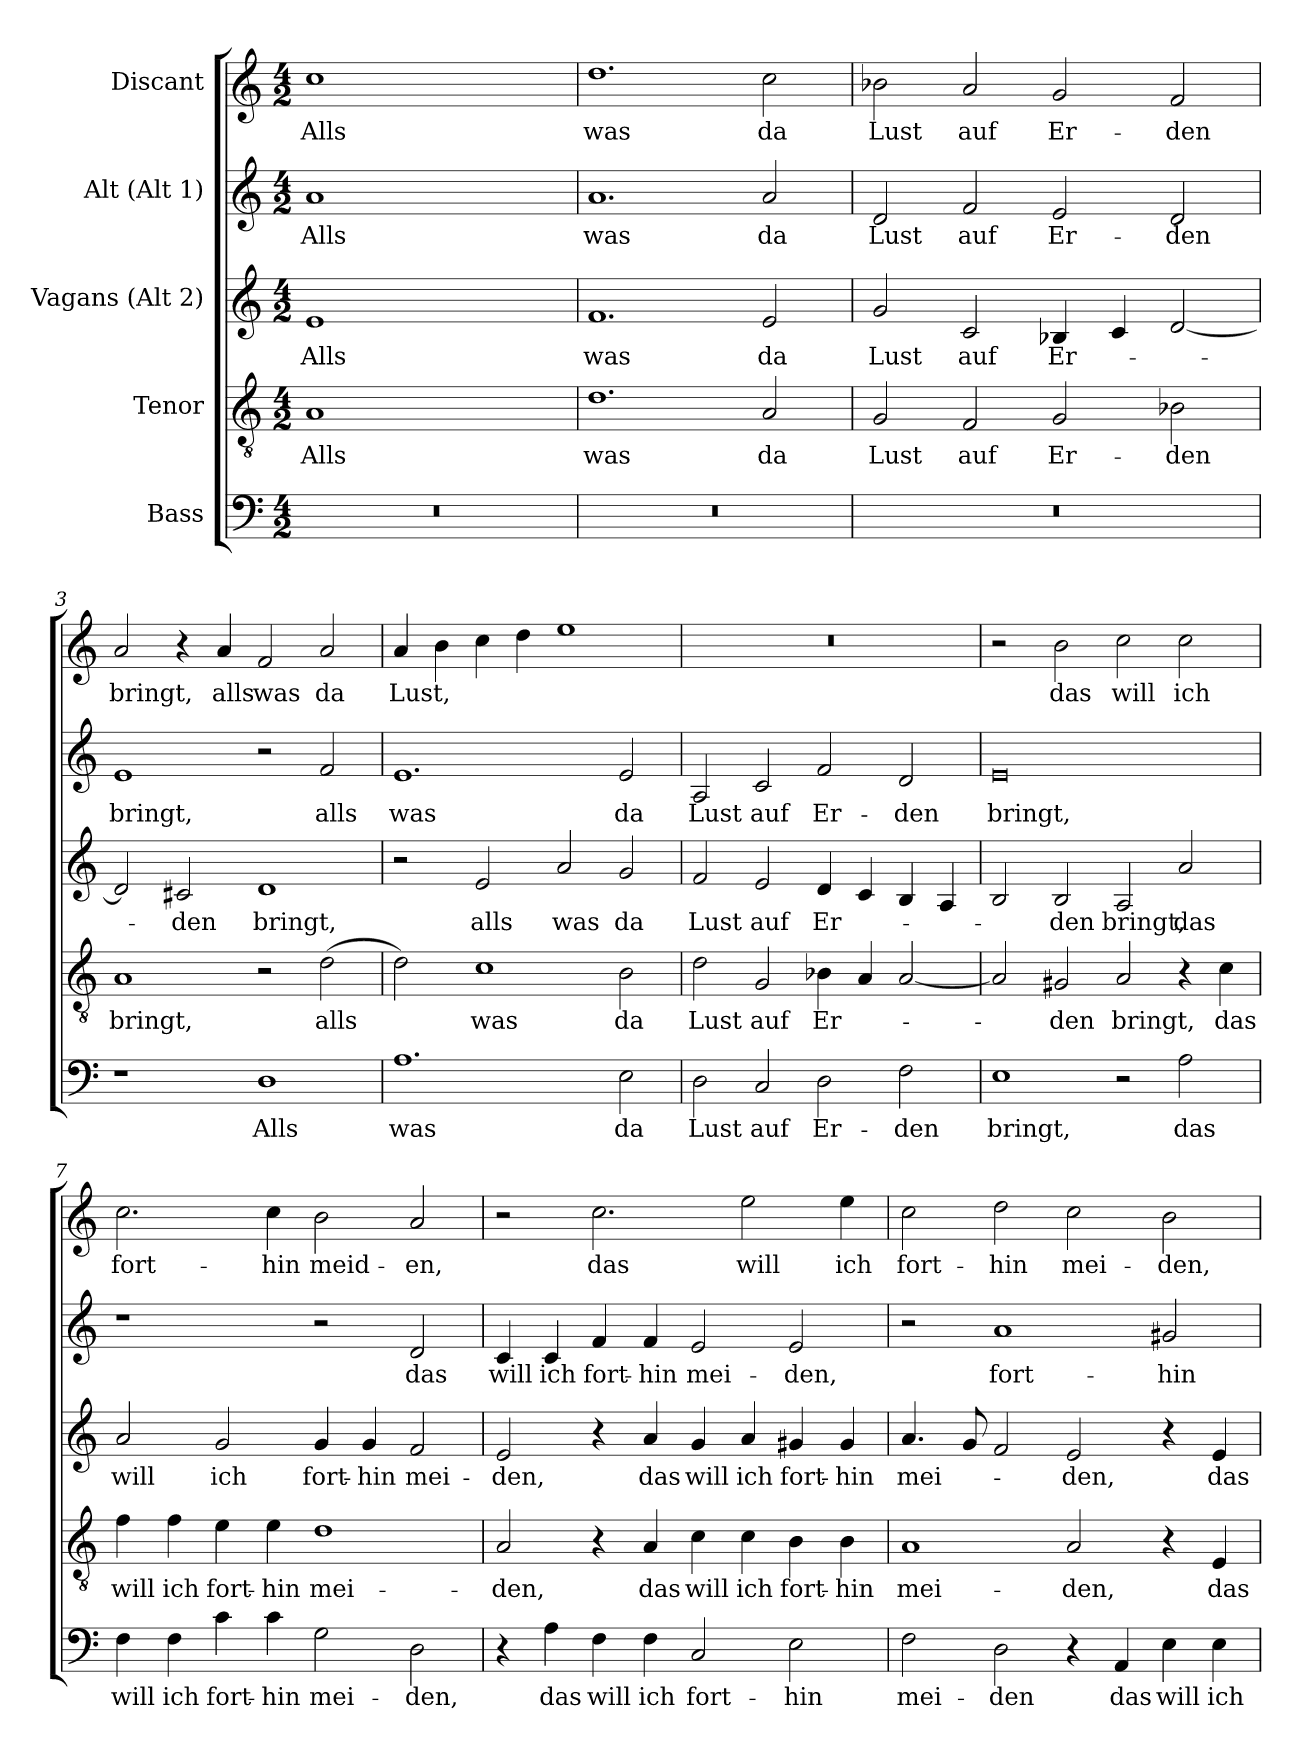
**kern	**text	**kern	**text	**kern	**text	**kern	**text	**kern	**text
*part5	*part5	*part4	*part4	*part3	*part3	*part2	*part2	*part1	*part1
*staff5	*staff5	*staff4	*staff4	*staff3	*staff3	*staff2	*staff2	*staff1	*staff1
*I"Bass	*	*I"Tenor	*	*I"Vagans (Alt 2)	*	*I"Alt (Alt 1)	*	*I"Discant	*
*clefF4	*	*clefGv2	*	*clefG2	*	*clefG2	*	*clefG2	*
*k[]	*	*k[]	*	*k[]	*	*k[]	*	*k[]	*
*M4/2	*	*M4/2	*	*M4/2	*	*M4/2	*	*M4/2	*
*MM216	*	*MM216	*	*MM216	*	*MM216	*	*MM216	*
=	=	=	=	=	=	=	=	=	=
!	!	!	!LO:LY:b	!	!LO:LY:b	!	!LO:LY:b	!	!LO:LY:b
0r	.	1A	Alls	1e	Alls	1a	Alls	1cc	Alls
.	.	1ryy	.	1ryy	.	1ryy	.	1ryy	.
=1	=1	=1	=1	=1	=1	=1	=1	=1	=1
!	!	!	!LO:LY:b	!	!LO:LY:b	!	!LO:LY:b	!	!LO:LY:b
0r	.	1.d	was	1.f	was	1.a	was	1.dd	was
!	!	!	!LO:LY:b	!	!LO:LY:b	!	!LO:LY:b	!	!LO:LY:b
.	.	2A/	da	2e/	da	2a/	da	2cc\	da
=2	=2	=2	=2	=2	=2	=2	=2	=2	=2
!	!	!	!LO:LY:b	!	!LO:LY:b	!	!LO:LY:b	!	!LO:LY:b
0r	.	2G/	Lust	2g/	Lust	2d/	Lust	2b-X\	Lust
!	!	!	!LO:LY:b	!	!LO:LY:b	!	!LO:LY:b	!	!LO:LY:b
.	.	2F/	auf	2c/	auf	2f/	auf	2a/	auf
!	!	!	!LO:LY:b	!	!LO:LY:b	!	!LO:LY:b	!	!LO:LY:b
.	.	2G/	Er-	4B-X/	Er-	2e/	Er-	2g/	Er-
.	.	.	.	4c/	.	.	.	.	.
!	!	!	!LO:LY:b	!	!	!	!LO:LY:b	!	!LO:LY:b
.	.	2B-X\	-den	[2d	.	2d/	-den	2f/	-den
=3	=3	=3	=3	=3	=3	=3	=3	=3	=3
!	!	!	!LO:LY:b	!	!	!	!LO:LY:b	!	!LO:LY:b
1r	.	1A	bringt,	2d/]	.	1e	bringt,	2a/	bringt,
!	!	!	!	!	!LO:LY:b	!	!	!	!
.	.	.	.	2c#X/	-den	.	.	4r	.
!	!	!	!	!	!	!	!	!	!LO:LY:b
.	.	.	.	.	.	.	.	4a/	alls
!	!LO:LY:b	!	!	!	!LO:LY:b	!	!	!	!LO:LY:b
1D	Alls	2r	.	1d	bringt,	2r	.	2f/	was
!	!	!	!LO:LY:b	!	!	!	!LO:LY:b	!	!LO:LY:b
.	.	(2d\	alls	.	.	2f/	alls	2a/	da
!!LO:LB:g=z
=4	=4	=4	=4	=4	=4	=4	=4	=4	=4
!	!LO:LY:b	!	!	!	!	!	!LO:LY:b	!	!LO:LY:b
1.A	was	2d\)	.	2r	.	1.e	was	4a/	Lust,
.	.	.	.	.	.	.	.	4b\	.
!	!	!	!LO:LY:b	!	!LO:LY:b	!	!	!	!
.	.	1c	was	2e/	alls	.	.	4cc\	.
.	.	.	.	.	.	.	.	4dd\	.
!	!	!	!	!	!LO:LY:b	!	!	!	!
.	.	.	.	2a/	was	.	.	1ee	.
!	!LO:LY:b	!	!LO:LY:b	!	!LO:LY:b	!	!LO:LY:b	!	!
2E\	da	2B\	da	2g/	da	2e/	da	.	.
=5	=5	=5	=5	=5	=5	=5	=5	=5	=5
!	!LO:LY:b	!	!LO:LY:b	!	!LO:LY:b	!	!LO:LY:b	!	!
2D\	Lust	2d\	Lust	2f/	Lust	2A/	Lust	0r	.
!	!LO:LY:b	!	!LO:LY:b	!	!LO:LY:b	!	!LO:LY:b	!	!
2C/	auf	2G/	auf	2e/	auf	2c/	auf	.	.
!	!LO:LY:b	!	!LO:LY:b	!	!LO:LY:b	!	!LO:LY:b	!	!
2D\	Er-	4B-X\	Er-	4d/	Er-	2f/	Er-	.	.
.	.	4A/	.	4c/	.	.	.	.	.
!	!LO:LY:b	!	!	!	!	!	!LO:LY:b	!	!
2F\	-den	[2A	.	4B/	.	2d/	-den	.	.
.	.	.	.	4A/	.	.	.	.	.
=6	=6	=6	=6	=6	=6	=6	=6	=6	=6
!	!LO:LY:b	!	!	!	!	!	!LO:LY:b	!	!
1E	bringt,	2A/]	.	2B/	.	0e	bringt,	2r	.
!	!	!	!LO:LY:b	!	!LO:LY:b	!	!	!	!LO:LY:b
.	.	2G#X/	-den	2B/	-den	.	.	2b\	das
!	!	!	!LO:LY:b	!	!LO:LY:b	!	!	!	!LO:LY:b
2r	.	2A/	bringt,	2A/	bringt,	.	.	2cc\	will
!	!LO:LY:b	!	!	!	!LO:LY:b	!	!	!	!LO:LY:b
2A\	das	4r	.	2a/	das	.	.	2cc\	ich
!	!	!	!LO:LY:b	!	!	!	!	!	!
.	.	4c\	das	.	.	.	.	.	.
!!LO:PB:g=z
=7	=7	=7	=7	=7	=7	=7	=7	=7	=7
!	!LO:LY:b	!	!LO:LY:b	!	!LO:LY:b	!	!	!	!LO:LY:b
4F\	will	4f\	will	2a/	will	1r	.	2.cc\	fort-
!	!LO:LY:b	!	!LO:LY:b	!	!	!	!	!	!
4F\	ich	4f\	ich	.	.	.	.	.	.
!	!LO:LY:b	!	!LO:LY:b	!	!LO:LY:b	!	!	!	!
4c\	fort-	4e\	fort-	2g/	ich	.	.	.	.
!	!LO:LY:b	!	!LO:LY:b	!	!	!	!	!	!LO:LY:b
4c\	-hin	4e\	-hin	.	.	.	.	4cc\	-hin
!	!LO:LY:b	!	!LO:LY:b	!	!LO:LY:b	!	!	!	!LO:LY:b
2G\	mei-	1d	mei-	4g/	fort-	2r	.	2b\	meid-
!	!	!	!	!	!LO:LY:b	!	!	!	!
.	.	.	.	4g/	-hin	.	.	.	.
!	!LO:LY:b	!	!	!	!LO:LY:b	!	!LO:LY:b	!	!LO:LY:b
2D\	-den,	.	.	2f/	mei-	2d/	das	2a/	-en,
=8	=8	=8	=8	=8	=8	=8	=8	=8	=8
!	!	!	!LO:LY:b	!	!LO:LY:b	!	!LO:LY:b	!	!
4r	.	2A/	-den,	2e/	-den,	4c/	will	2r	.
!	!LO:LY:b	!	!	!	!	!	!LO:LY:b	!	!
4A\	das	.	.	.	.	4c/	ich	.	.
!	!LO:LY:b	!	!	!	!	!	!LO:LY:b	!	!LO:LY:b
4F\	will	4r	.	4r	.	4f/	fort-	2.cc\	das
!	!LO:LY:b	!	!LO:LY:b	!	!LO:LY:b	!	!LO:LY:b	!	!
4F\	ich	4A/	das	4a/	das	4f/	-hin	.	.
!	!LO:LY:b	!	!LO:LY:b	!	!LO:LY:b	!	!LO:LY:b	!	!
2C/	fort-	4c\	will	4g/	will	2e/	mei-	.	.
!	!	!	!LO:LY:b	!	!LO:LY:b	!	!	!	!LO:LY:b
.	.	4c\	ich	4a/	ich	.	.	2ee\	will
!	!LO:LY:b	!	!LO:LY:b	!	!LO:LY:b	!	!LO:LY:b	!	!
2E\	-hin	4B\	fort-	4g#X/	fort-	2e/	-den,	.	.
!	!	!	!LO:LY:b	!	!LO:LY:b	!	!	!	!LO:LY:b
.	.	4B\	-hin	4g#/	-hin	.	.	4ee\	ich
!!LO:LB:g=z
=9	=9	=9	=9	=9	=9	=9	=9	=9	=9
!	!LO:LY:b	!	!LO:LY:b	!	!LO:LY:b	!	!	!	!LO:LY:b
2F\	mei-	1A	mei-	4.a/	mei-	2r	.	2cc\	fort-
.	.	.	.	8g/	.	.	.	.	.
!	!LO:LY:b	!	!	!	!	!	!LO:LY:b	!	!LO:LY:b
2D\	-den	.	.	2f/	.	1a	fort-	2dd\	-hin
!	!	!	!LO:LY:b	!	!LO:LY:b	!	!	!	!LO:LY:b
4r	.	2A/	-den,	2e/	-den,	.	.	2cc\	mei-
!	!LO:LY:b	!	!	!	!	!	!	!	!
4AA/	das	.	.	.	.	.	.	.	.
!	!LO:LY:b	!	!	!	!	!	!LO:LY:b	!	!LO:LY:b
4E\	will	4r	.	4r	.	2g#X/	-hin	2b\	-den,
!	!LO:LY:b	!	!LO:LY:b	!	!LO:LY:b	!	!	!	!
4E\	ich	4E/	das	4e/	das	.	.	.	.
=	=	=	=	=	=	=	=	=	=
*-	*-	*-	*-	*-	*-	*-	*-	*-	*-
